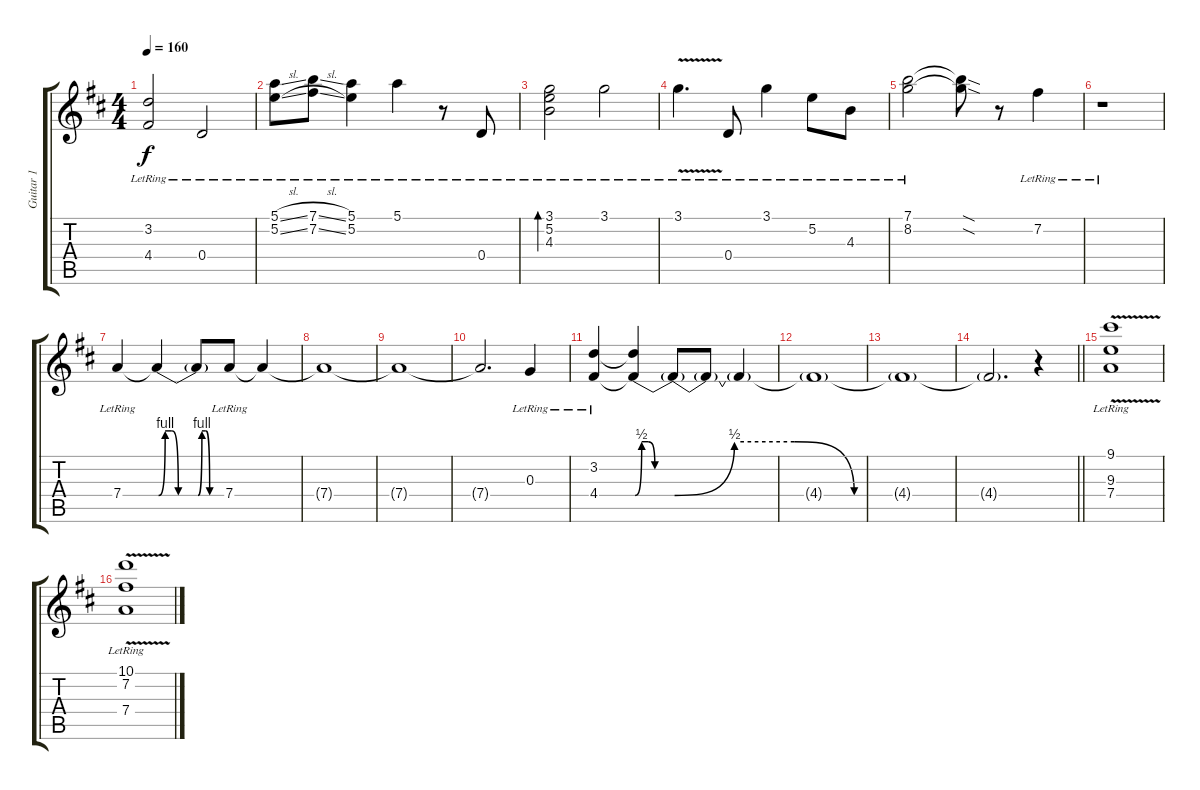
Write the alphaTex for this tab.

\track ("Guitar 1" "Guitar 1") {instrument electricguitarclean}
\staff {score tabs}
\tuning (E4 B3 G3 D3 A2 E2) {hide}
\ts (4 4)
\tempo 160
\clef g2
\ks d
(3.2{lr} 4.4{lr}).2{dy f} 0.4{lr}.2 |
(5.1{sl lr} 5.2{sl lr}).8 (7.1{sl lr} 7.2{sl lr}).8 (5.1{lr} 5.2{lr}).4 5.1{lr}.4 r.8 0.4{lr}.8 |
(3.1{lr} 5.2{lr} 4.3{lr}).2{bd 480} 3.1{lr}.2 |
3.1{v lr}.4{d} 0.4{lr}.8 3.1{lr}.4 5.2{lr}.8 4.3{lr}.8 |
(7.1{lr} 8.2{lr}).2 (7.1{sod t} 8.2{sod t}).8 r.8 7.2{lr}.4 |
r.1 |
7.4{lr}.4 7.4{be (custom 0 0 10 4 20 4 30 0 60 0) t}.4 7.4{be (custom 0 0 10 4 20 4 30 0 60 0) t}.8 7.4{lr}.8 7.4{t}.4 |
7.4{t}.1 |
7.4{t}.1 |
7.4{t}.2{d} 0.3{lr}.4 |
(3.2{lr} 4.4{lr}).4 (3.2{t} 4.4{be (custom 0 0 10 2 20 2 30 0 60 0) t}).4 4.4{be (custom 0 0 10 2 20 2 30 0 60 0) t}.8 4.4{t}.8 4.4{t}.4 |
4.4{t}.1 |
4.4{t}.1 |
\barLineRight lightlight
4.4{t}.2{d} r.4 |
(9.1{lr} 9.3{lr} 7.4{v lr}).1 |
(10.1{lr} 7.2{v lr} 7.4{lr}).1
